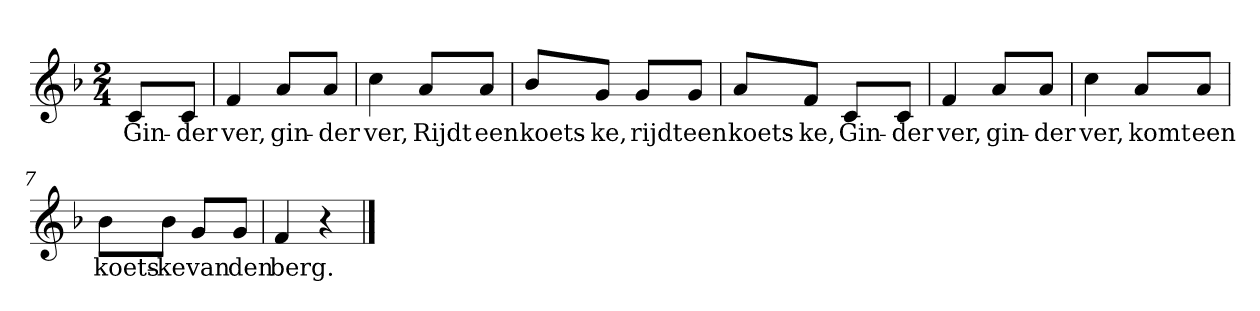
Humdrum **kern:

**kern	**text
*part1	*part1
*staff1	*staff1
*clefG2	*
*k[b-]	*
*F:	*
*M2/4	*
*MM120	*
=	=
8c/L	Gin-
8c/J	-der
=1	=1
4f	ver,
8a/L	gin-
8a/J	-der
=2	=2
4cc	ver,
8a/L	Rijdt
8a/J	een
=3	=3
8b-/L	koets-
8g/J	-ke,
8g/L	rijdt
8g/J	een
=4	=4
8a/L	koets-
8f/J	-ke,
8c/L	Gin-
8c/J	-der
=5	=5
4f	ver,
8a/L	gin-
8a/J	-der
=6	=6
4cc	ver,
8a/L	komt
8a/J	een
=7	=7
8b-\L	koets-
8b-\J	-ke
8g/L	van
8g/J	den
=8	=8
4f	berg.
4r	.
==	==
*-	*-
